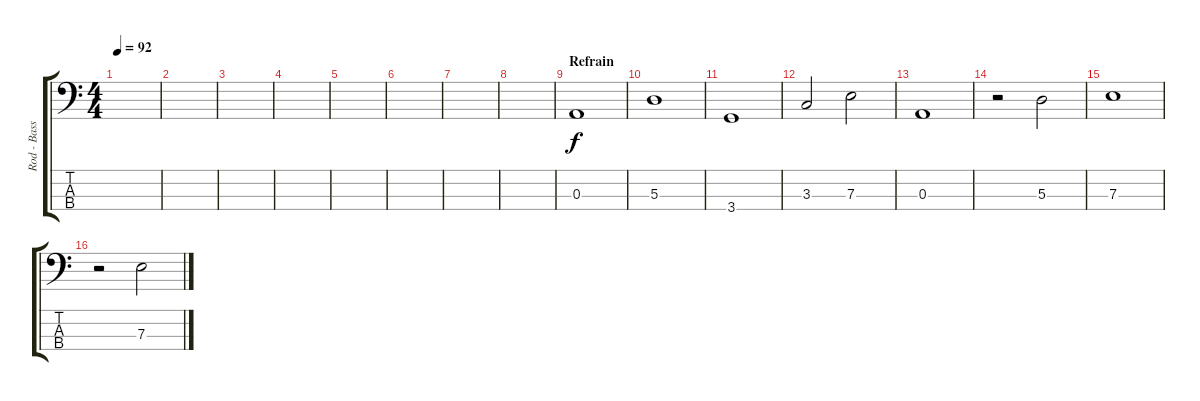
\track ("Rod - Bass" "Rod - Bass") {instrument electricbassfinger}
\staff {score tabs}
\tuning (G2 D2 A1 E1) {hide}
\ts (4 4)
\tempo 92
\clef f4
\ks c
|
|
|
|
|
|
|
|
\section ("" "Refrain")
0.3.1 |
5.3.1 |
3.4.1 |
3.3.2 7.3.2 |
0.3.1 |
r.2 5.3.2 |
7.3.1 |
r.2 7.3.2
